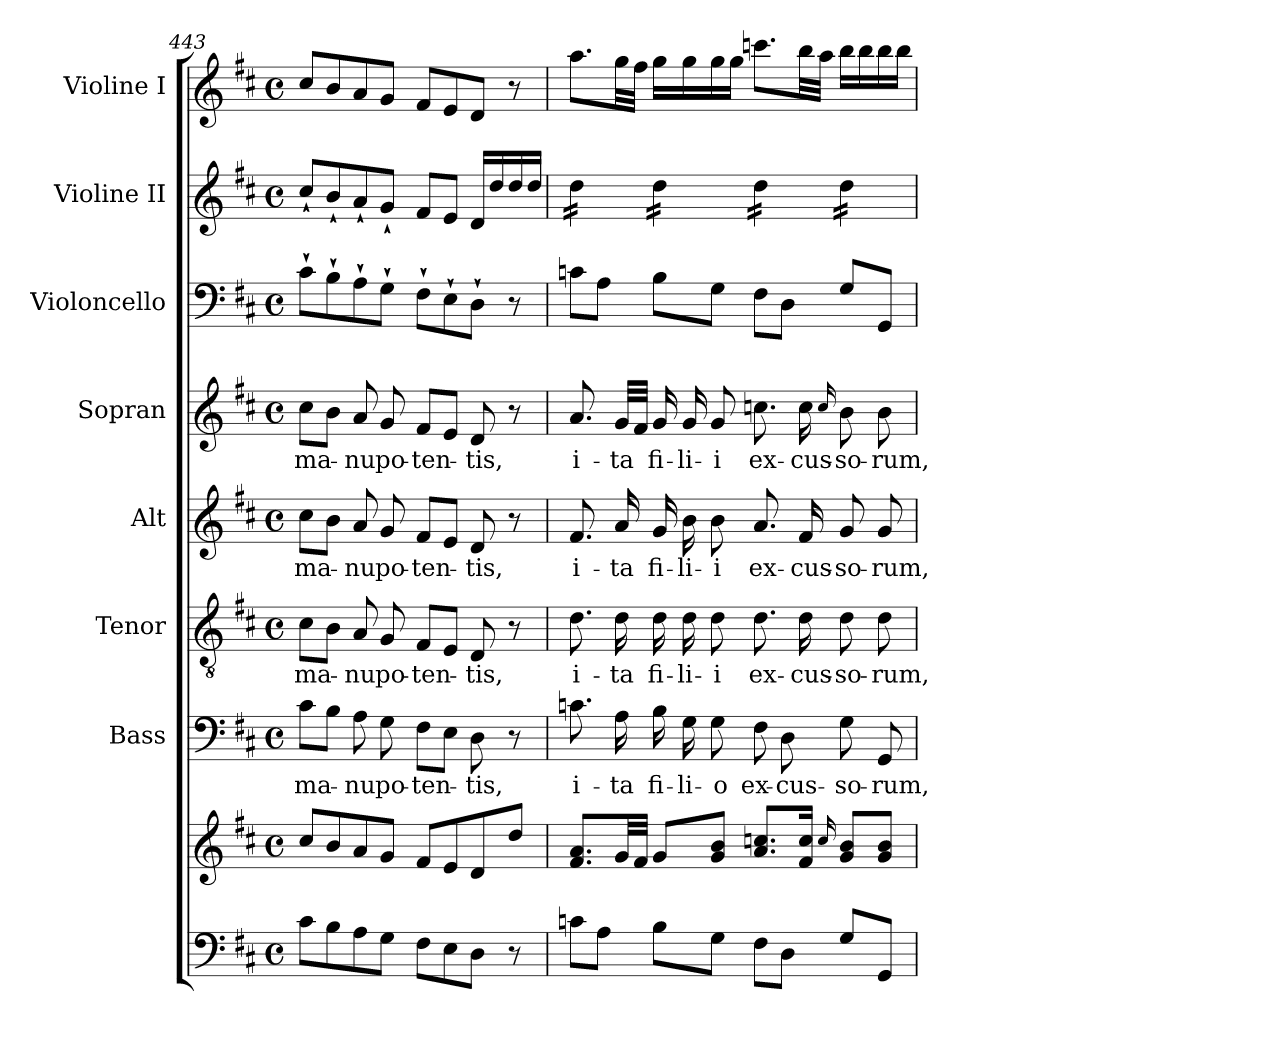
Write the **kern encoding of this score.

**kern	**kern	**kern	**text	**kern	**text	**kern	**text	**kern	**text	**kern	**kern	**kern
*part8	*part8	*part7	*part7	*part6	*part6	*part5	*part5	*part4	*part4	*part3	*part2	*part1
*staff9	*staff8	*staff7	*staff7	*staff6	*staff6	*staff5	*staff5	*staff4	*staff4	*staff3	*staff2	*staff1
*	*	*I"Bass	*	*I"Tenor	*	*I"Alt	*	*I"Sopran	*	*I"Violoncello	*I"Violine II	*I"Violine I
*	*	*I'B.	*	*I'T.	*	*I'A.	*	*I'S.	*	*I'Vc.	*I'Vl. II	*I'Vl. I
!!LO:PB:g=z
*clefF4	*clefG2	*clefF4	*	*clefGv2	*	*clefG2	*	*clefG2	*	*clefF4	*clefG2	*clefG2
*	*	*	*	*	*	*	*	*	*	*ITrd7c12	*	*
*k[f#c#]	*k[f#c#]	*k[f#c#]	*	*k[f#c#]	*	*k[f#c#]	*	*k[f#c#]	*	*k[f#c#]	*k[f#c#]	*k[f#c#]
*D:	*D:	*D:	*	*D:	*	*D:	*	*D:	*	*D:	*D:	*D:
*M4/4	*M4/4	*M4/4	*	*M4/4	*	*M4/4	*	*M4/4	*	*M4/4	*M4/4	*M4/4
*met(c)	*met(c)	*met(c)	*	*met(c)	*	*met(c)	*	*met(c)	*	*met(c)	*met(c)	*met(c)
=443	=443	=443	=443	=443	=443	=443	=443	=443	=443	=443	=443	=443
!	!	!	!LO:LY:b	!	!LO:LY:b	!	!LO:LY:b	!	!LO:LY:b	!	!	!
8c#\L	8cc#/L	8c#\L	ma-	8c#\L	ma-	8cc#\L	ma-	8cc#\L	ma-	8C#`>\L	8cc#`</L	8cc#/L
8B\	8b/	8B\J	.	8B\J	.	8b\J	.	8b\J	.	8BB`>\	8b`</	8b/
!	!	!	!LO:LY:b	!	!LO:LY:b	!	!LO:LY:b	!	!LO:LY:b	!	!	!
8A\	8a/	8A\	-nu	8A/	-nu	8a/	-nu	8a/	-nu	8AA`>\	8a`</	8a/
!	!	!	!LO:LY:b	!	!LO:LY:b	!	!LO:LY:b	!	!LO:LY:b	!	!	!
8G\J	8g/J	8G\	po-	8G/	po-	8g/	po-	8g/	po-	8GG`>\J	8g`</J	8g/J
!	!	!	!LO:LY:b	!	!LO:LY:b	!	!LO:LY:b	!	!LO:LY:b	!	!	!
8F#\L	8f#/L	8F#\L	-ten-	8F#/L	-ten-	8f#/L	-ten-	8f#/L	-ten-	8FF#`>\L	8f#/L	8f#/L
8E\	8e/	8E\J	.	8E/J	.	8e/J	.	8e/J	.	8EE`>\	8e/J	8e/
!	!	!	!LO:LY:b	!	!LO:LY:b	!	!LO:LY:b	!	!LO:LY:b	!	!	!
8D\J	8d/	8D\	-tis,	8D/	-tis,	8d/	-tis,	8d/	-tis,	8DD`>\J	16d/LL	8d/J
.	.	.	.	.	.	.	.	.	.	.	16dd/	.
8r	8dd/J	8r	.	8r	.	8r	.	8r	.	8r	16dd/	8r
.	.	.	.	.	.	.	.	.	.	.	16dd/JJ	.
=444	=444	=444	=444	=444	=444	=444	=444	=444	=444	=444	=444	=444
!	!	!	!LO:LY:b	!	!LO:LY:b	!	!LO:LY:b	!	!LO:LY:b	!	!	!
*	*	*	*	*	*	*	*	*	*	*	*tremolo	*
8cn\L	8.f#/ 8.a/L	8.cn\	i-	8.d\	i-	8.f#/	i-	8.a/	i-	8Cn\L	16dd\LL	8.aa\L
.	.	.	.	.	.	.	.	.	.	.	16dd\	.
8A\J	.	.	.	.	.	.	.	.	.	8AA\J	16dd\	.
!	!	!	!LO:LY:b	!	!LO:LY:b	!	!LO:LY:b	!	!LO:LY:b	!	!	!
.	32g/LL	16A\	-ta	16d\	-ta	16a/	-ta	32g/LLL	-ta	.	16dd\JJ	32gg\LL
.	32f#/JJJ	.	.	.	.	.	.	32f#/JJJ	.	.	.	32ff#\JJJ
!	!	!	!LO:LY:b	!	!LO:LY:b	!	!LO:LY:b	!	!LO:LY:b	!	!	!
8B\L	8g/L	16B\	fi-	16d\	fi-	16g/	fi-	16g/	fi-	8BB\L	16dd\LL	16gg\LL
!	!	!	!LO:LY:b	!	!LO:LY:b	!	!LO:LY:b	!	!LO:LY:b	!	!	!
.	.	16G\	-li-	16d\	-li-	16b\	-li-	16g/	-li-	.	16dd\	16gg\
!	!	!	!LO:LY:b	!	!LO:LY:b	!	!LO:LY:b	!	!LO:LY:b	!	!	!
8G\J	8g/ 8b/J	8G\	-o	8d\	-i	8b\	-i	8g/	-i	8GG\J	16dd\	16gg\
.	.	.	.	.	.	.	.	.	.	.	16dd\JJ	16gg\JJ
!	!	!	!LO:LY:b	!	!LO:LY:b	!	!LO:LY:b	!	!LO:LY:b	!	!	!
8F#\L	8.a/ 8.ccn/L	8F#\	ex-	8.d\	ex-	8.a/	ex-	8.ccn\	ex-	8FF#\L	16dd\LL	8.cccn\L
.	.	.	.	.	.	.	.	.	.	.	16dd\	.
!	!	!	!LO:LY:b	!	!	!	!	!	!	!	!	!
8D\J	.	8D\	-cus-	.	.	.	.	.	.	8DD\J	16dd\	.
!	!	!	!	!	!LO:LY:b	!	!LO:LY:b	!	!LO:LY:b	!	!	!
.	16f#/ 16cc/Jk	.	.	16d\	-cus-	16f#/	-cus-	16cc\	-cus-	.	16dd\JJ	32bb\LL
.	.	.	.	.	.	.	.	.	.	.	.	32aa\JJJ
.	16qqcc/	.	.	.	.	.	.	16qqcc/	.	.	.	.
!	!	!	!LO:LY:b	!	!LO:LY:b	!	!LO:LY:b	!	!LO:LY:b	!	!	!
8G/L	8g/ 8b/L	8G\	-so-	8d\	-so-	8g/	-so-	8b\	-so-	8GG/L	16dd\LL	16bb\LL
.	.	.	.	.	.	.	.	.	.	.	16dd\	16bb\
!	!	!	!LO:LY:b	!	!LO:LY:b	!	!LO:LY:b	!	!LO:LY:b	!	!	!
8GG/J	8g/ 8b/J	8GG/	-rum,	8d\	-rum,	8g/	-rum,	8b\	-rum,	8GGG/J	16dd\	16bb\
.	.	.	.	.	.	.	.	.	.	.	16dd\JJ	16bb\JJ
*	*	*	*	*	*	*	*	*	*	*	*Xtremolo	*
=	=	=	=	=	=	=	=	=	=	=	=	=
*-	*-	*-	*-	*-	*-	*-	*-	*-	*-	*-	*-	*-
